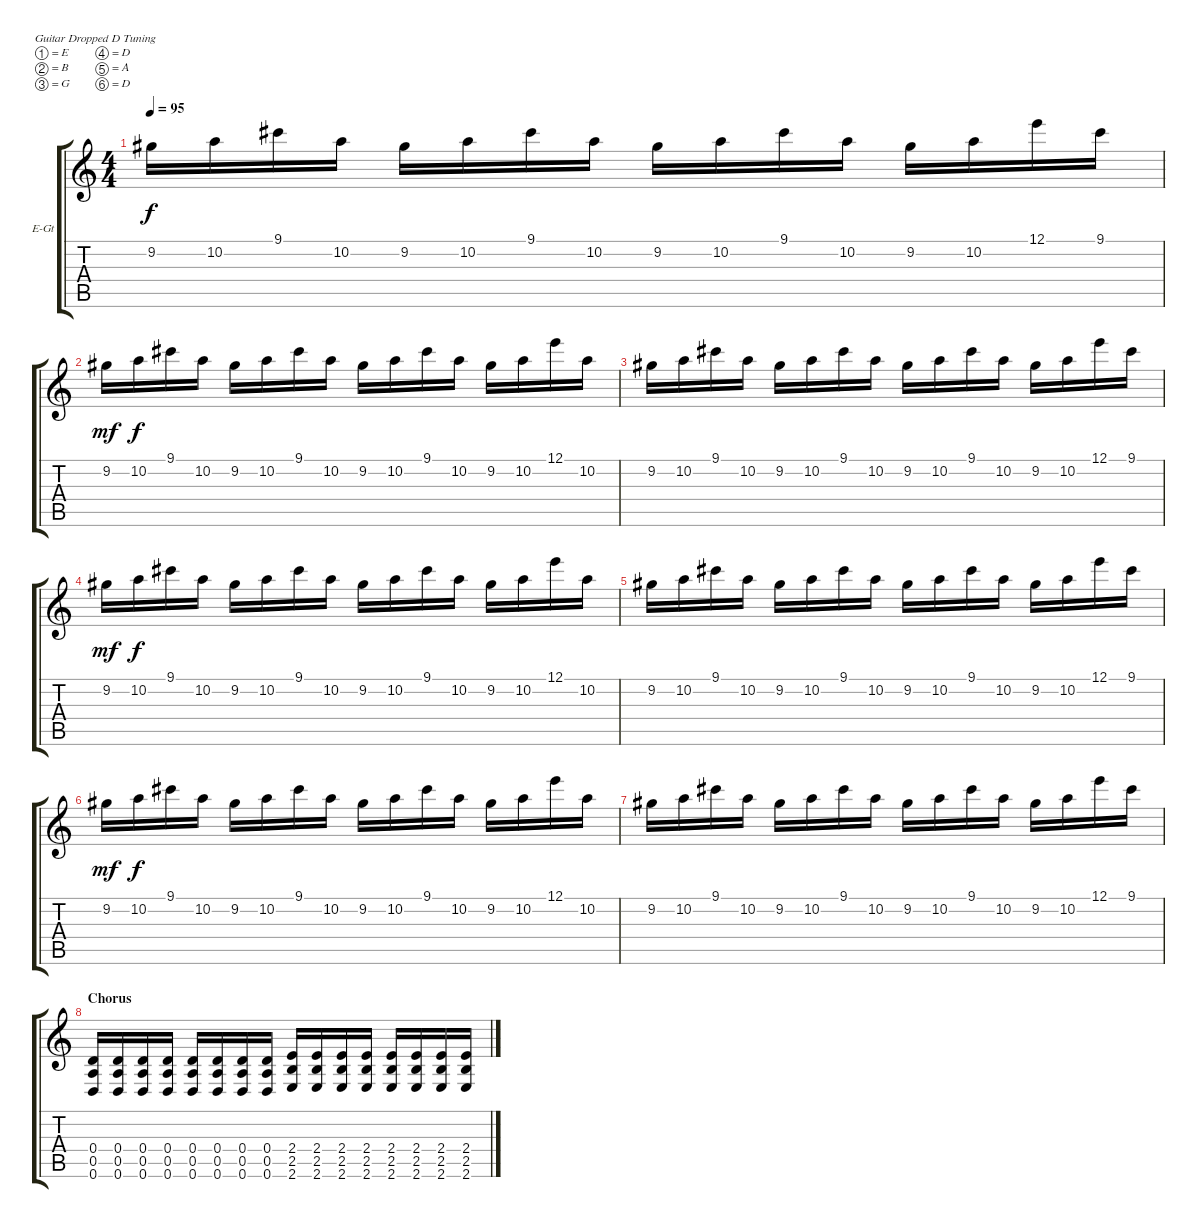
\bracketExtendMode groupsimilarinstruments
\firstSystemTrackNameOrientation horizontal
\otherSystemsTrackNameOrientation horizontal
\track ("Alex" "E-Gt") {instrument distortionguitar}
\staff {score tabs}
\tuning (E4 B3 G3 D3 A2 D2)
\ts (4 4)
\tempo 95
\clef g2
\ks c
9.2.16{dy f} 10.2.16 9.1.16 10.2.16 9.2.16 10.2.16 9.1.16 10.2.16 9.2.16 10.2.16 9.1.16 10.2.16 9.2.16 10.2.16 12.1.16 9.1.16 |
9.2.16{dy mf} 10.2.16{dy f} 9.1.16 10.2.16 9.2.16 10.2.16 9.1.16 10.2.16 9.2.16 10.2.16 9.1.16 10.2.16 9.2.16 10.2.16 12.1.16 10.2.16 |
9.2.16 10.2.16 9.1.16 10.2.16 9.2.16 10.2.16 9.1.16 10.2.16 9.2.16 10.2.16 9.1.16 10.2.16 9.2.16 10.2.16 12.1.16 9.1.16 |
9.2.16{dy mf} 10.2.16{dy f} 9.1.16 10.2.16 9.2.16 10.2.16 9.1.16 10.2.16 9.2.16 10.2.16 9.1.16 10.2.16 9.2.16 10.2.16 12.1.16 10.2.16 |
9.2.16 10.2.16 9.1.16 10.2.16 9.2.16 10.2.16 9.1.16 10.2.16 9.2.16 10.2.16 9.1.16 10.2.16 9.2.16 10.2.16 12.1.16 9.1.16 |
9.2.16{dy mf} 10.2.16{dy f} 9.1.16 10.2.16 9.2.16 10.2.16 9.1.16 10.2.16 9.2.16 10.2.16 9.1.16 10.2.16 9.2.16 10.2.16 12.1.16 10.2.16 |
9.2.16 10.2.16 9.1.16 10.2.16 9.2.16 10.2.16 9.1.16 10.2.16 9.2.16 10.2.16 9.1.16 10.2.16 9.2.16 10.2.16 12.1.16 9.1.16 |
\section ("" "Chorus")
(0.4 0.5 0.6).16 (0.4 0.5 0.6).16 (0.4 0.5 0.6).16 (0.4 0.5 0.6).16 (0.4 0.5 0.6).16 (0.4 0.5 0.6).16 (0.4 0.5 0.6).16 (0.4 0.5 0.6).16 (2.4 2.5 2.6).16 (2.4 2.5 2.6).16 (2.4 2.5 2.6).16 (2.4 2.5 2.6).16 (2.4 2.5 2.6).16 (2.4 2.5 2.6).16 (2.4 2.5 2.6).16 (2.4 2.5 2.6).16
